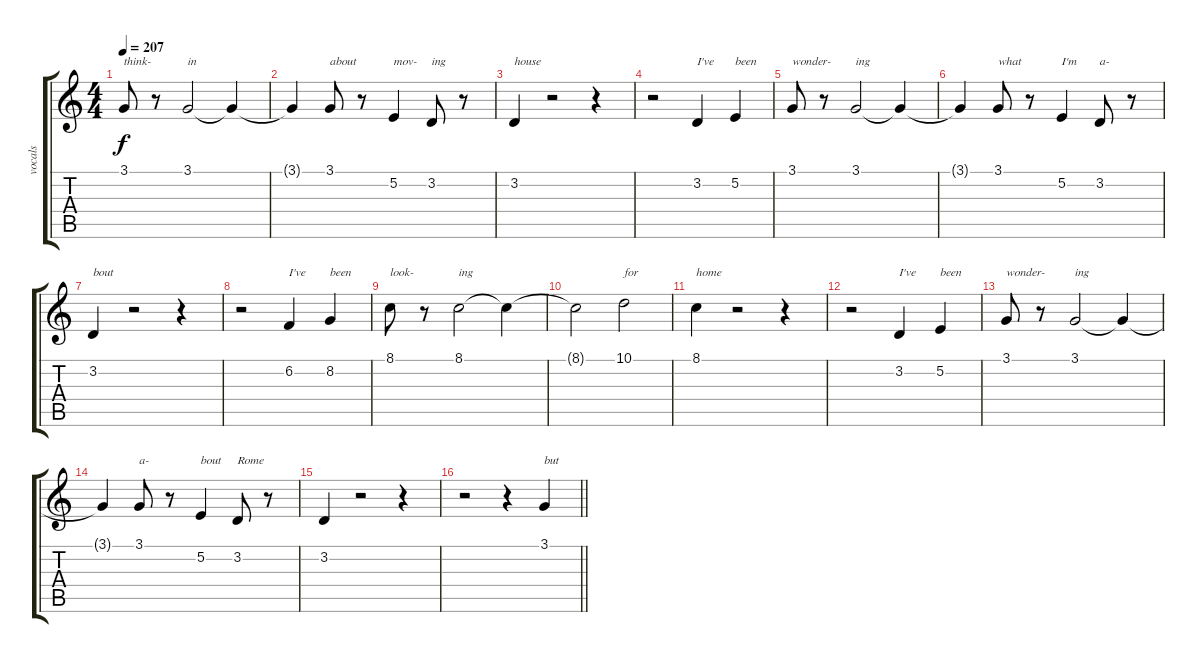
\track ("vocals" "vocals") {instrument harmonica}
\staff {score tabs}
\tuning (E4 B3 G3 D3 A2 E2) {hide}
\ts (4 4)
\tempo 207
\clef g2
\ks c
3.1.8{txt "think-" dy f} r.8 3.1.2{txt "in"} 3.1{t}.4 |
3.1{t}.4 3.1.8{txt "about"} r.8 5.2.4{txt "mov-"} 3.2.8{txt "ing"} r.8 |
3.2.4{txt "house"} r.2 r.4 |
r.2 3.2.4{txt "I've"} 5.2.4{txt "been"} |
3.1.8{txt "wonder-"} r.8 3.1.2{txt "ing"} 3.1{t}.4 |
3.1{t}.4 3.1.8{txt "what"} r.8 5.2.4{txt "I'm"} 3.2.8{txt "a-"} r.8 |
3.2.4{txt "bout"} r.2 r.4 |
r.2 6.2.4{txt "I've"} 8.2.4{txt "been"} |
8.1.8{txt "look-"} r.8 8.1.2{txt "ing"} 8.1{t}.4 |
8.1{t}.2 10.1.2{txt "for"} |
8.1.4{txt "home"} r.2 r.4 |
r.2 3.2.4{txt "I've"} 5.2.4{txt "been"} |
3.1.8{txt "wonder-"} r.8 3.1.2{txt "ing"} 3.1{t}.4 |
3.1{t}.4 3.1.8{txt "a-"} r.8 5.2.4{txt "bout"} 3.2.8{txt "Rome"} r.8 |
3.2.4 r.2 r.4 |
\barLineRight lightlight
r.2 r.4 3.1.4{txt "but"}
